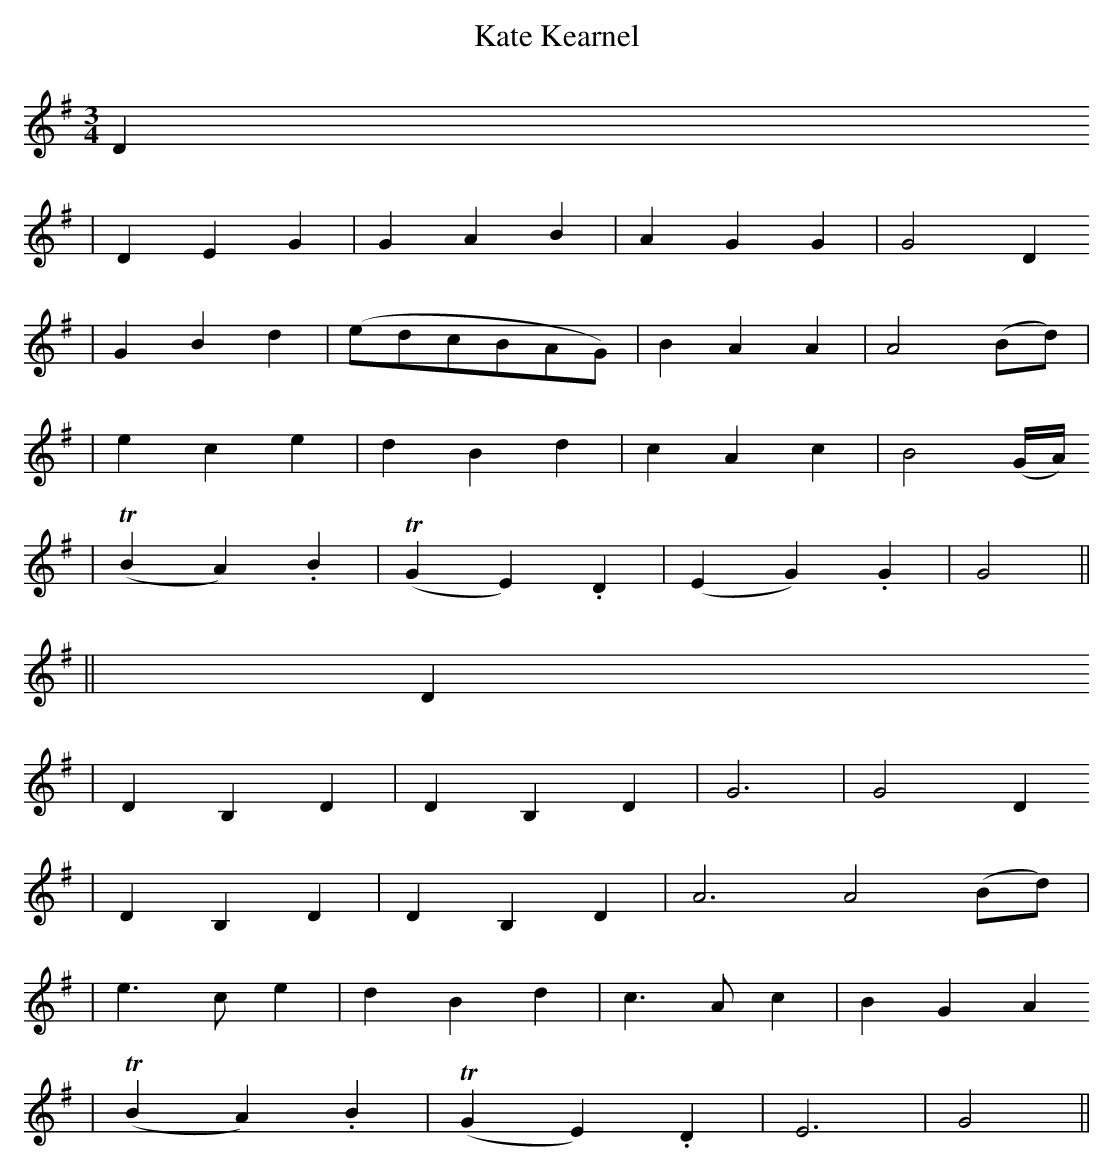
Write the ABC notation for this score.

X:1
T: Kate Kearnel
M: 3/4
L: 1/8
K: G
D2
| D2 E2 G2 | G2 A2 B2 | A2 G2 G2 | G4 D2
| G2 B2 d2 | (edcBAG) | B2 A2 A2 | A4 (Bd) |
| e2 c2 e2 | d2 B2 d2 | c2 A2 c2 | B4 (G/A/)
| (TB2 A2) .B2 | (TG2 E2) .D2 | (E2 G2) .G2 | G4 ||
|| D2
| D2 B,2 D2 | D2 B,2 D2 | G6 | G4 D2
| D2 B,2 D2 | D2 B,2 D2 | A6 A4 (Bd) |
| e3 c e2 | d2 B2 d2 | c3 A c2 | B2 G2 A2
| (TB2 A2) .B2 | (TG2 E2) .D2 | E6 | G4 ||
